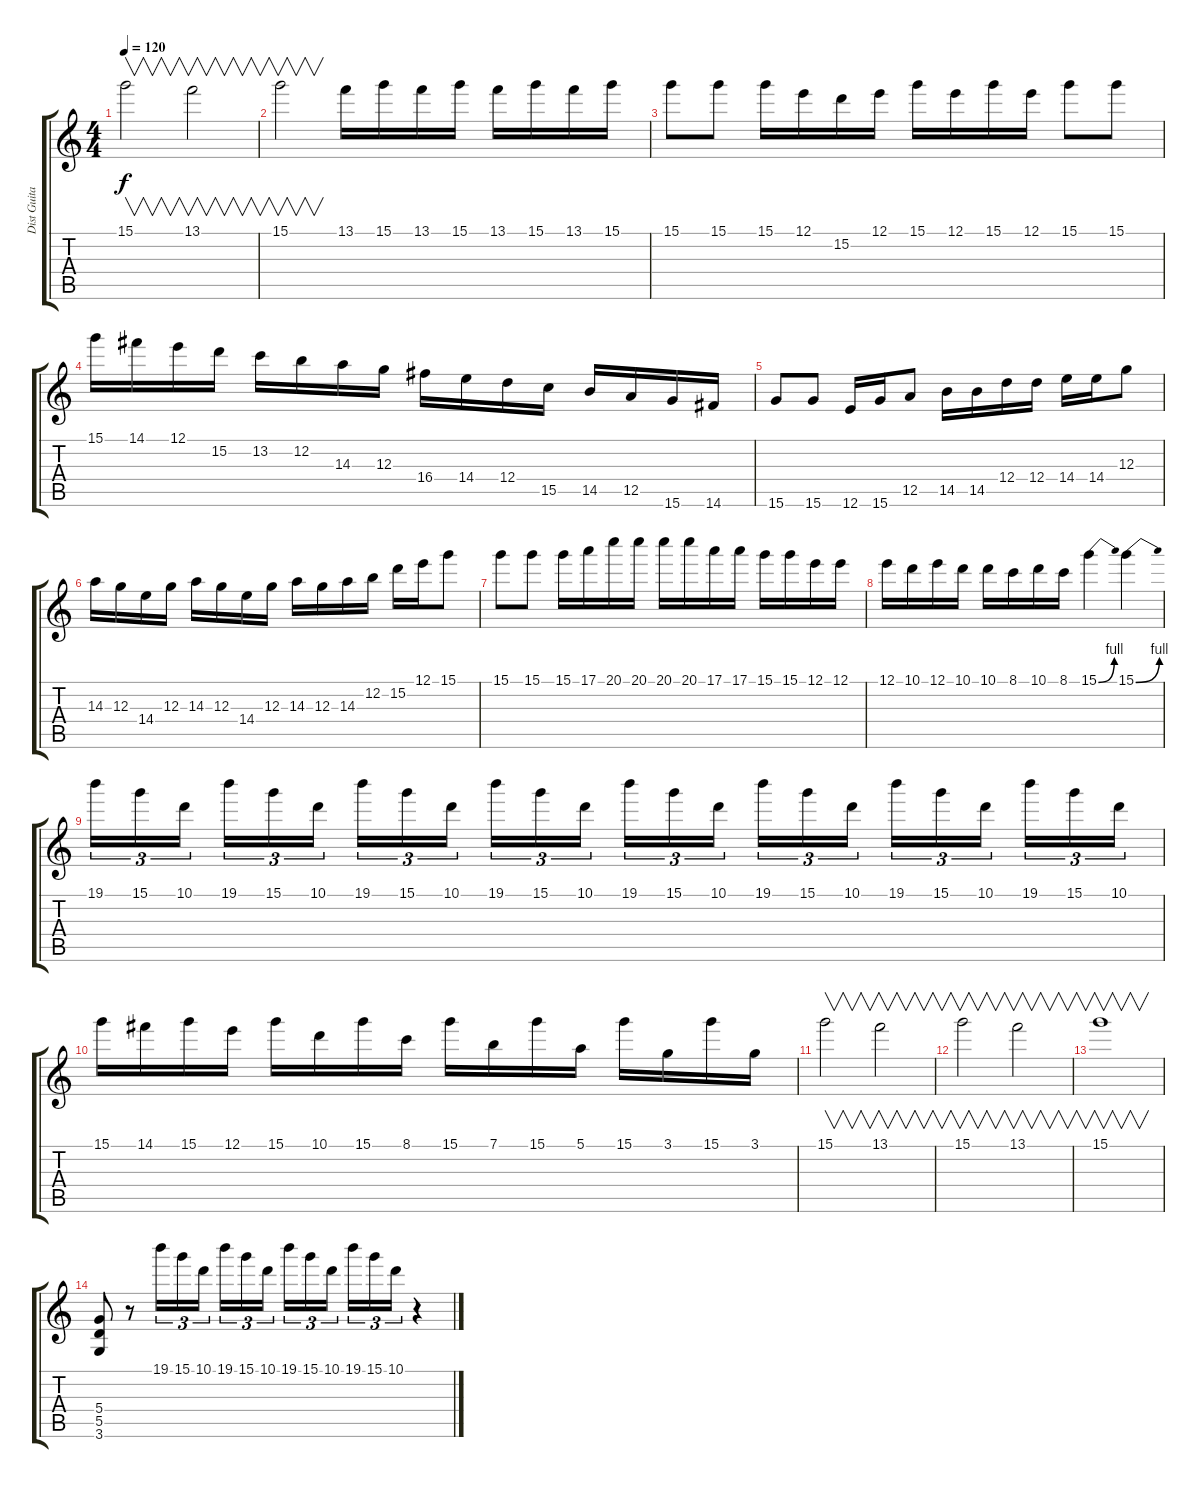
\track ("Dist Guitar2" "Dist Guita") {instrument distortionguitar}
\staff {score tabs}
\tuning (E4 B3 G3 D3 A2 E2) {hide}
\ts (4 4)
\tempo 120
\clef g2
\ks c
15.1.2{v dy f} 13.1.2{v} |
15.1.2{v} 13.1.16 15.1.16 13.1.16 15.1.16 13.1.16 15.1.16 13.1.16 15.1.16 |
15.1.8 15.1.8 15.1.16 12.1.16 15.2.16 12.1.16 15.1.16 12.1.16 15.1.16 12.1.16 15.1.8 15.1.8 |
15.1.16 14.1.16 12.1.16 15.2.16 13.2.16 12.2.16 14.3.16 12.3.16 16.4.16 14.4.16 12.4.16 15.5.16 14.5.16 12.5.16 15.6.16 14.6.16 |
15.6.8 15.6.8 12.6.16 15.6.16 12.5.8 14.5.16 14.5.16 12.4.16 12.4.16 14.4.16 14.4.16 12.3.8 |
14.3.16 12.3.16 14.4.16 12.3.16 14.3.16 12.3.16 14.4.16 12.3.16 14.3.16 12.3.16 14.3.16 12.2.16 15.2.16 12.1.16 15.1.8 |
15.1.8 15.1.8 15.1.16 17.1.16 20.1.16 20.1.16 20.1.16 20.1.16 17.1.16 17.1.16 15.1.16 15.1.16 12.1.16 12.1.16 |
12.1.16 10.1.16 12.1.16 10.1.16 10.1.16 8.1.16 10.1.16 8.1.16 15.1{be (bend 0 0 60 4)}.4 15.1{be (bend 0 0 60 4)}.4 |
19.1.16{tu (3 2)} 15.1.16{tu (3 2)} 10.1.16{tu (3 2)} 19.1.16{tu (3 2)} 15.1.16{tu (3 2)} 10.1.16{tu (3 2)} 19.1.16{tu (3 2)} 15.1.16{tu (3 2)} 10.1.16{tu (3 2)} 19.1.16{tu (3 2)} 15.1.16{tu (3 2)} 10.1.16{tu (3 2)} 19.1.16{tu (3 2)} 15.1.16{tu (3 2)} 10.1.16{tu (3 2)} 19.1.16{tu (3 2)} 15.1.16{tu (3 2)} 10.1.16{tu (3 2)} 19.1.16{tu (3 2)} 15.1.16{tu (3 2)} 10.1.16{tu (3 2)} 19.1.16{tu (3 2)} 15.1.16{tu (3 2)} 10.1.16{tu (3 2)} |
15.1.16 14.1.16 15.1.16 12.1.16 15.1.16 10.1.16 15.1.16 8.1.16 15.1.16 7.1.16 15.1.16 5.1.16 15.1.16 3.1.16 15.1.16 3.1.16 |
15.1.2{v} 13.1.2{v} |
15.1.2{v} 13.1.2{v} |
15.1.1{v} |
(5.4 5.5 3.6).8 r.8 19.1.16{tu (3 2)} 15.1.16{tu (3 2)} 10.1.16{tu (3 2)} 19.1.16{tu (3 2)} 15.1.16{tu (3 2)} 10.1.16{tu (3 2)} 19.1.16{tu (3 2)} 15.1.16{tu (3 2)} 10.1.16{tu (3 2)} 19.1.16{tu (3 2)} 15.1.16{tu (3 2)} 10.1.16{tu (3 2)} r.4
